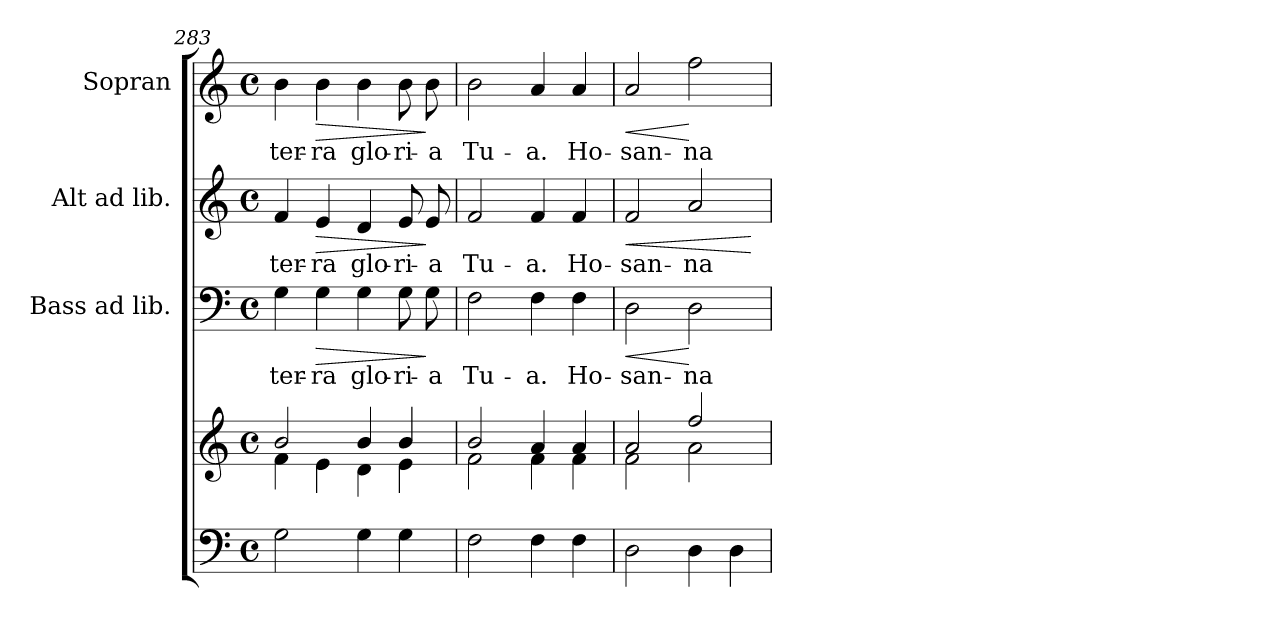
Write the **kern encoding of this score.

**kern	**kern	**kern	**text	**dynam	**kern	**text	**dynam	**kern	**text	**dynam
*part4	*part4	*part3	*part3	*part3	*part2	*part2	*part2	*part1	*part1	*part1
*staff5	*staff4	*staff3	*staff3	*staff3	*staff2	*staff2	*staff2	*staff1	*staff1	*staff1
*	*	*I"Bass ad lib.	*	*	*I"Alt ad lib.	*	*	*I"Sopran	*	*
*	*	*I'B.	*	*	*I'A.	*	*	*I'S.	*	*
*clefF4	*clefG2	*clefF4	*	*	*clefG2	*	*	*clefG2	*	*
*k[]	*k[]	*k[]	*	*	*k[]	*	*	*k[]	*	*
*C:	*C:	*C:	*	*	*C:	*	*	*C:	*	*
*M4/4	*M4/4	*M4/4	*	*	*M4/4	*	*	*M4/4	*	*
*met(c)	*met(c)	*met(c)	*	*	*met(c)	*	*	*met(c)	*	*
=283	=283	=283	=283	=283	=283	=283	=283	=283	=283	=283
*	*^	*	*	*	*	*	*	*	*	*
!	!	!	!	!LO:LY:b	!	!	!LO:LY:b	!	!	!LO:LY:b	!
2G\	2b/	4f\	4G\	ter-	.	4f/	ter-	.	4b\	ter-	.
!	!	!	!	!LO:LY:b	!LO:HP:b	!	!LO:LY:b	!LO:HP:b	!	!LO:LY:b	!LO:HP:b
.	.	4e\	4G\	-ra	>	4e/	-ra	>	4b\	-ra	>
!	!	!	!	!LO:LY:b	!	!	!LO:LY:b	!	!	!LO:LY:b	!
4G\	4b/	4d\	4G\	glo-	.	4d/	glo-	.	4b\	glo-	.
!	!	!	!	!LO:LY:b	!	!	!LO:LY:b	!	!	!LO:LY:b	!
4G\	4b/	4e\	8G\	-ri-	.	8e/	-ri-	.	8b\	-ri-	.
!	!	!	!	!LO:LY:b	!	!	!LO:LY:b	!	!	!LO:LY:b	!
.	.	.	8G\	-a	]	8e/	-a	]	8b\	-a	]
=284	=284	=284	=284	=284	=284	=284	=284	=284	=284	=284	=284
!	!	!	!	!LO:LY:b	!	!	!LO:LY:b	!	!	!LO:LY:b	!
2F\	2b/	2f\	2F\	Tu-	.	2f/	Tu-	.	2b\	Tu-	.
!	!	!	!	!LO:LY:b	!	!	!LO:LY:b	!	!	!LO:LY:b	!
4F\	4a/	4f\	4F\	-a.	.	4f/	-a.	.	4a/	-a.	.
!	!	!	!	!LO:LY:b	!	!	!LO:LY:b	!	!	!LO:LY:b	!
4F\	4a/	4f\	4F\	Ho-	.	4f/	Ho-	.	4a/	Ho-	.
=285	=285	=285	=285	=285	=285	=285	=285	=285	=285	=285	=285
!	!	!	!	!LO:LY:b	!LO:HP:b	!	!LO:LY:b	!LO:HP:b	!	!LO:LY:b	!LO:HP:b
2D\	2a/	2f\	2D\	-san-	<	2f/	-san-	<	2a/	-san-	<
!	!	!	!	!LO:LY:b	!	!	!LO:LY:b	!	!	!LO:LY:b	!
4D\	2ff/	2a\	2D\	-na	[	2a/	-na	.	2ff\	-na	[
4D\	.	.	.	.	.	.	.	.	.	.	.
*	*v	*v	*	*	*	*	*	*	*	*	*
.	.	.	.	.	.	.	[	.	.	.
=	=	=	=	=	=	=	=	=	=	=
*-	*-	*-	*-	*-	*-	*-	*-	*-	*-	*-
